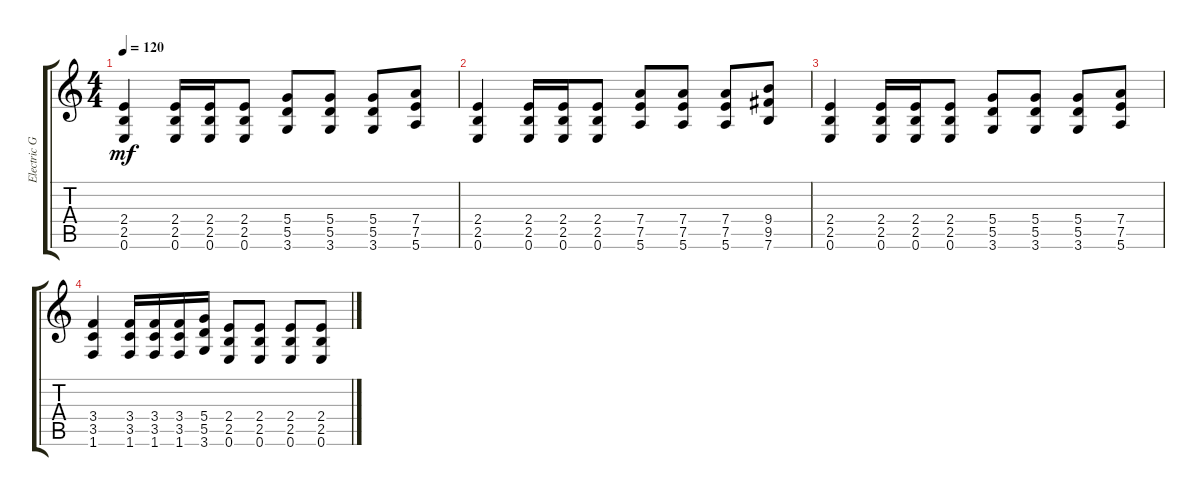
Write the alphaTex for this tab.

\track ("Electric Guitar" "Electric G") {instrument overdrivenguitar}
\staff {score tabs}
\tuning (E4 B3 G3 D3 A2 E2) {hide}
\ts (4 4)
\tempo 120
\clef g2
\ks c
(2.4 2.5 0.6).4{dy mf instrument overdrivenguitar} (2.4 2.5 0.6).16 (2.4 2.5 0.6).16 (2.4 2.5 0.6).8 (5.4 5.5 3.6).8 (5.4 5.5 3.6).8 (5.4 5.5 3.6).8 (7.4 7.5 5.6).8 |
(2.4 2.5 0.6).4 (2.4 2.5 0.6).16 (2.4 2.5 0.6).16 (2.4 2.5 0.6).8 (7.4 7.5 5.6).8 (7.4 7.5 5.6).8 (7.4 7.5 5.6).8 (9.4 9.5 7.6).8 |
(2.4 2.5 0.6).4 (2.4 2.5 0.6).16 (2.4 2.5 0.6).16 (2.4 2.5 0.6).8 (5.4 5.5 3.6).8 (5.4 5.5 3.6).8 (5.4 5.5 3.6).8 (7.4 7.5 5.6).8 |
(3.4 3.5 1.6).4 (3.4 3.5 1.6).16 (3.4 3.5 1.6).16 (3.4 3.5 1.6).16 (5.4 5.5 3.6).16 (2.4 2.5 0.6).8 (2.4 2.5 0.6).8 (2.4 2.5 0.6).8 (2.4 2.5 0.6).8
